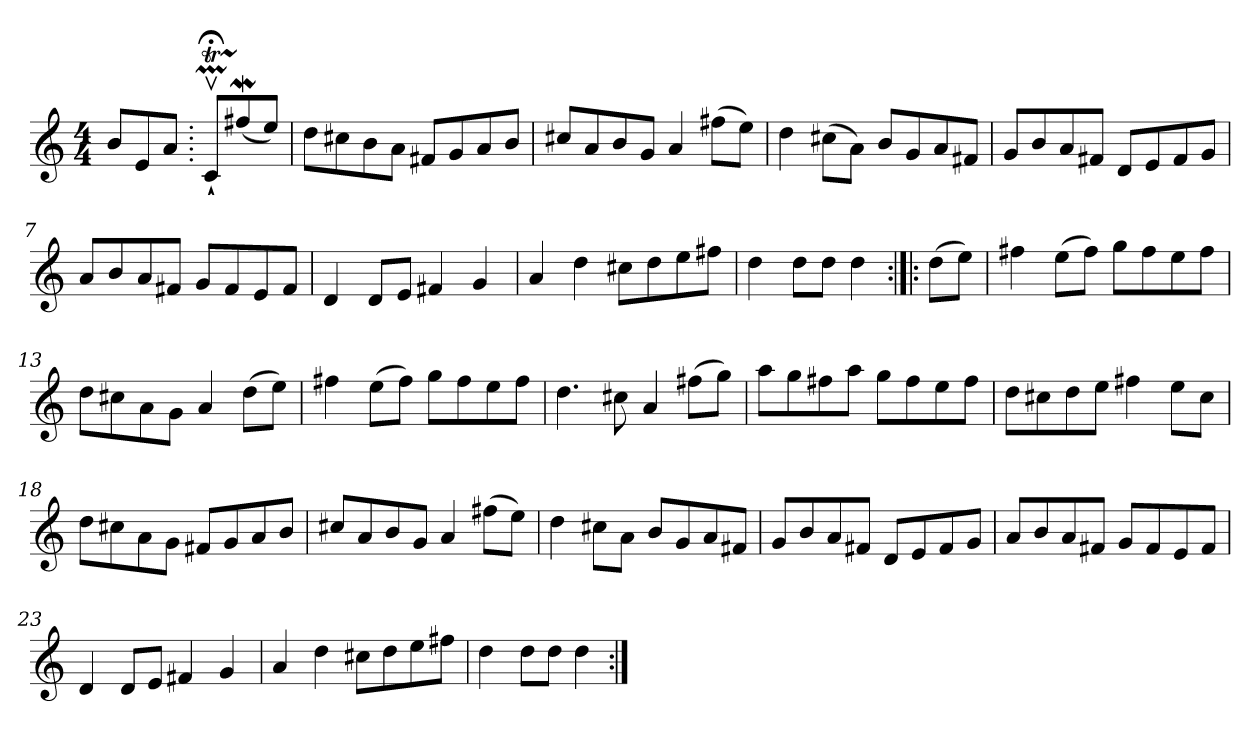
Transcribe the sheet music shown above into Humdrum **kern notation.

**kern
*part1
*staff1
*clefG2
*k[]
*M4/4
=1
8b/L
8e/
8a/J
=2.
8c;<TTMwwv''/L
(<8ff#W/
8ee/J)
=3
8dd\L
8cc#\
8b\
8a\J
8f#/L
8g/
8a/
8b/J
=4
8cc#/L
8a/
8b/
8g/J
4a/
(>8ff#\L
8ee\J)
=5
4dd\
(>8cc#\L
8a\J)
8b/L
8g/
8a/
8f#/J
=6
8g/L
8b/
8a/
8f#/J
8d/L
8e/
8f#/
8g/J
=7
8a/L
8b/
8a/
8f#/J
8g/L
8f#/
8e/
8f#/J
!!LO:LB:g=z
=8
4d/
8d/L
8e/J
4f#/
4g/
=9
4a/
4dd\
8cc#\L
8dd\
8ee\
8ff#\J
=10
4dd\
8dd\L
8dd\J
4dd\
=11:|!|:
(>8dd\L
8ee\J)
=12
4ff#\
(>8ee\L
8ff#\J)
8gg\L
8ff#\
8ee\
8ff#\J
=13
8dd\L
8cc#\
8a\
8g\J
4a/
(>8dd\L
8ee\J)
=14
4ff#\
(>8ee\L
8ff#\J)
8gg\L
8ff#\
8ee\
8ff#\J
!!LO:LB:g=z
=15
4.dd\
8cc#\
4a/
(>8ff#\L
8gg\J)
=16
8aa\L
8gg\
8ff#\
8aa\J
8gg\L
8ff#\
8ee\
8ff#\J
=17
8dd\L
8cc#\
8dd\
8ee\J
4ff#\
8ee\L
8cc#\J
=18
8dd\L
8cc#\
8a\
8g\J
8f#/L
8g/
8a/
8b/J
=19
8cc#/L
8a/
8b/
8g/J
4a/
(>8ff#\L
8ee\J)
=20
4dd\
8cc#\L
8a\J
8b/L
8g/
8a/
8f#/J
!!LO:LB:g=z
=21
8g/L
8b/
8a/
8f#/J
8d/L
8e/
8f#/
8g/J
=22
8a/L
8b/
8a/
8f#/J
8g/L
8f#/
8e/
8f#/J
=23
4d/
8d/L
8e/J
4f#/
4g/
=24
4a/
4dd\
8cc#\L
8dd\
8ee\
8ff#\J
=25
4dd\
8dd\L
8dd\J
4dd\
=:|!
*-
